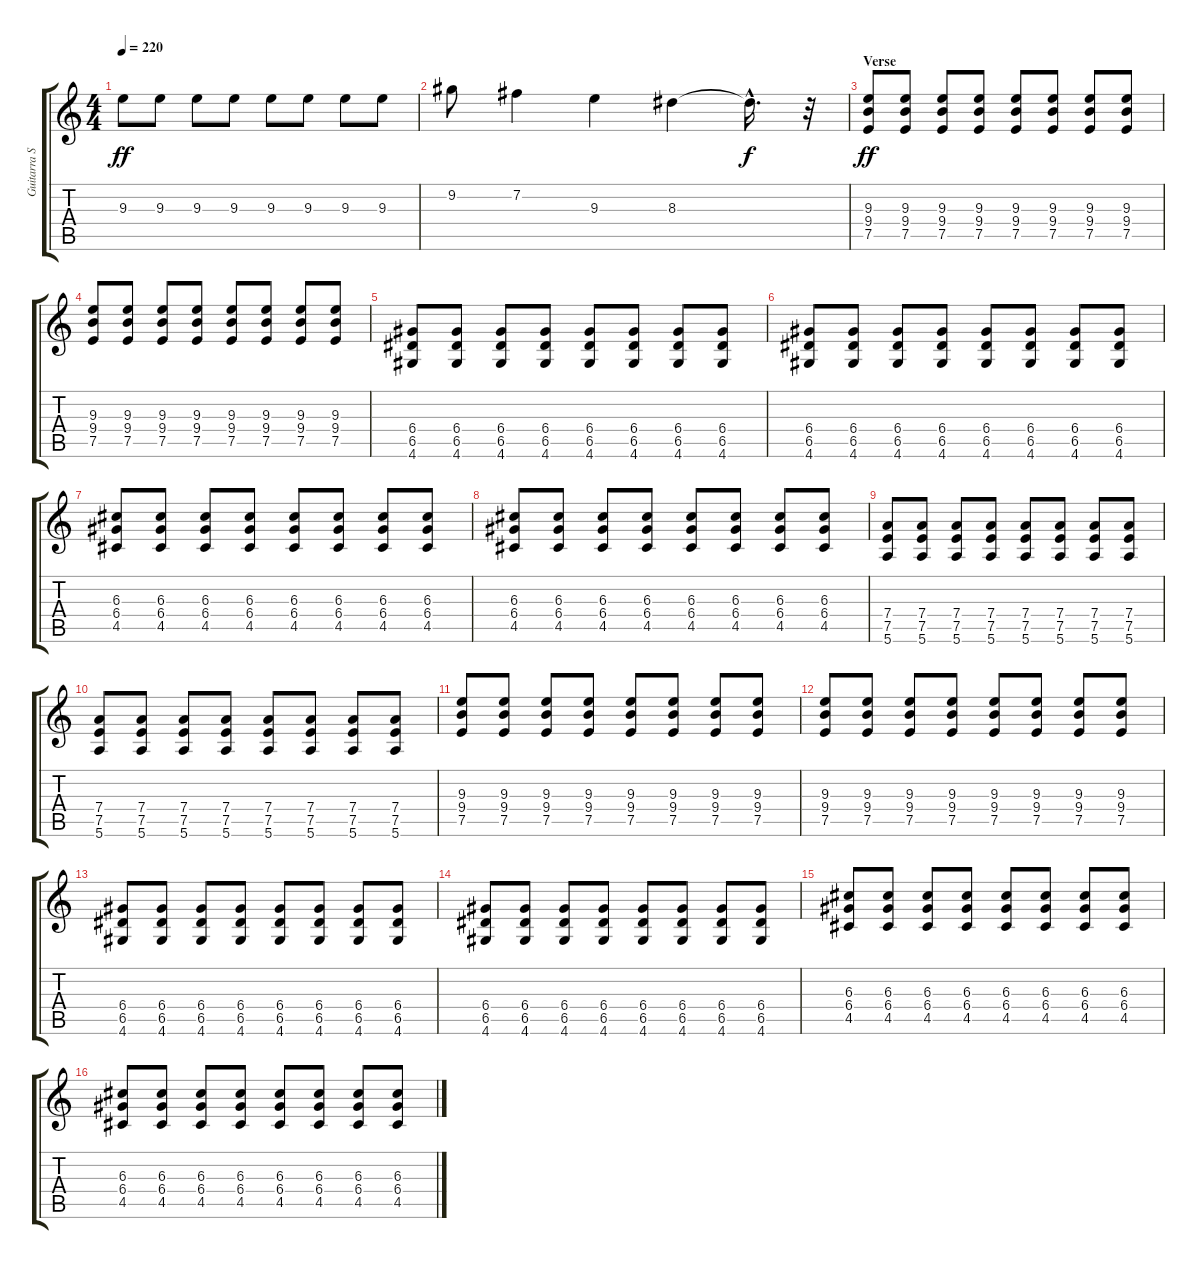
\track ("Guitarra Solo" "Guitarra S") {instrument distortionguitar}
\staff {score tabs}
\tuning (E4 B3 G3 D3 A2 E2) {hide}
\ts (4 4)
\tempo 220
\clef g2
\ks c
9.3.8{dy ff} 9.3.8 9.3.8 9.3.8 9.3.8 9.3.8 9.3.8 9.3.8 |
9.2.8 7.2.4 9.3.4 8.3.4 8.3{hac t}.16{d dy f} r.32 |
\section ("" "Verse")
(9.3 9.4 7.5).8{dy ff} (9.3 9.4 7.5).8 (9.3 9.4 7.5).8 (9.3 9.4 7.5).8 (9.3 9.4 7.5).8 (9.3 9.4 7.5).8 (9.3 9.4 7.5).8 (9.3 9.4 7.5).8 |
(9.3 9.4 7.5).8 (9.3 9.4 7.5).8 (9.3 9.4 7.5).8 (9.3 9.4 7.5).8 (9.3 9.4 7.5).8 (9.3 9.4 7.5).8 (9.3 9.4 7.5).8 (9.3 9.4 7.5).8 |
(6.4 6.5 4.6).8 (6.4 6.5 4.6).8 (6.4 6.5 4.6).8 (6.4 6.5 4.6).8 (6.4 6.5 4.6).8 (6.4 6.5 4.6).8 (6.4 6.5 4.6).8 (6.4 6.5 4.6).8 |
(6.4 6.5 4.6).8 (6.4 6.5 4.6).8 (6.4 6.5 4.6).8 (6.4 6.5 4.6).8 (6.4 6.5 4.6).8 (6.4 6.5 4.6).8 (6.4 6.5 4.6).8 (6.4 6.5 4.6).8 |
(6.3 6.4 4.5).8 (6.3 6.4 4.5).8 (6.3 6.4 4.5).8 (6.3 6.4 4.5).8 (6.3 6.4 4.5).8 (6.3 6.4 4.5).8 (6.3 6.4 4.5).8 (6.3 6.4 4.5).8 |
(6.3 6.4 4.5).8 (6.3 6.4 4.5).8 (6.3 6.4 4.5).8 (6.3 6.4 4.5).8 (6.3 6.4 4.5).8 (6.3 6.4 4.5).8 (6.3 6.4 4.5).8 (6.3 6.4 4.5).8 |
(7.4 7.5 5.6).8 (7.4 7.5 5.6).8 (7.4 7.5 5.6).8 (7.4 7.5 5.6).8 (7.4 7.5 5.6).8 (7.4 7.5 5.6).8 (7.4 7.5 5.6).8 (7.4 7.5 5.6).8 |
(7.4 7.5 5.6).8 (7.4 7.5 5.6).8 (7.4 7.5 5.6).8 (7.4 7.5 5.6).8 (7.4 7.5 5.6).8 (7.4 7.5 5.6).8 (7.4 7.5 5.6).8 (7.4 7.5 5.6).8 |
(9.3 9.4 7.5).8 (9.3 9.4 7.5).8 (9.3 9.4 7.5).8 (9.3 9.4 7.5).8 (9.3 9.4 7.5).8 (9.3 9.4 7.5).8 (9.3 9.4 7.5).8 (9.3 9.4 7.5).8 |
(9.3 9.4 7.5).8 (9.3 9.4 7.5).8 (9.3 9.4 7.5).8 (9.3 9.4 7.5).8 (9.3 9.4 7.5).8 (9.3 9.4 7.5).8 (9.3 9.4 7.5).8 (9.3 9.4 7.5).8 |
(6.4 6.5 4.6).8 (6.4 6.5 4.6).8 (6.4 6.5 4.6).8 (6.4 6.5 4.6).8 (6.4 6.5 4.6).8 (6.4 6.5 4.6).8 (6.4 6.5 4.6).8 (6.4 6.5 4.6).8 |
(6.4 6.5 4.6).8 (6.4 6.5 4.6).8 (6.4 6.5 4.6).8 (6.4 6.5 4.6).8 (6.4 6.5 4.6).8 (6.4 6.5 4.6).8 (6.4 6.5 4.6).8 (6.4 6.5 4.6).8 |
(6.3 6.4 4.5).8 (6.3 6.4 4.5).8 (6.3 6.4 4.5).8 (6.3 6.4 4.5).8 (6.3 6.4 4.5).8 (6.3 6.4 4.5).8 (6.3 6.4 4.5).8 (6.3 6.4 4.5).8 |
(6.3 6.4 4.5).8 (6.3 6.4 4.5).8 (6.3 6.4 4.5).8 (6.3 6.4 4.5).8 (6.3 6.4 4.5).8 (6.3 6.4 4.5).8 (6.3 6.4 4.5).8 (6.3 6.4 4.5).8
